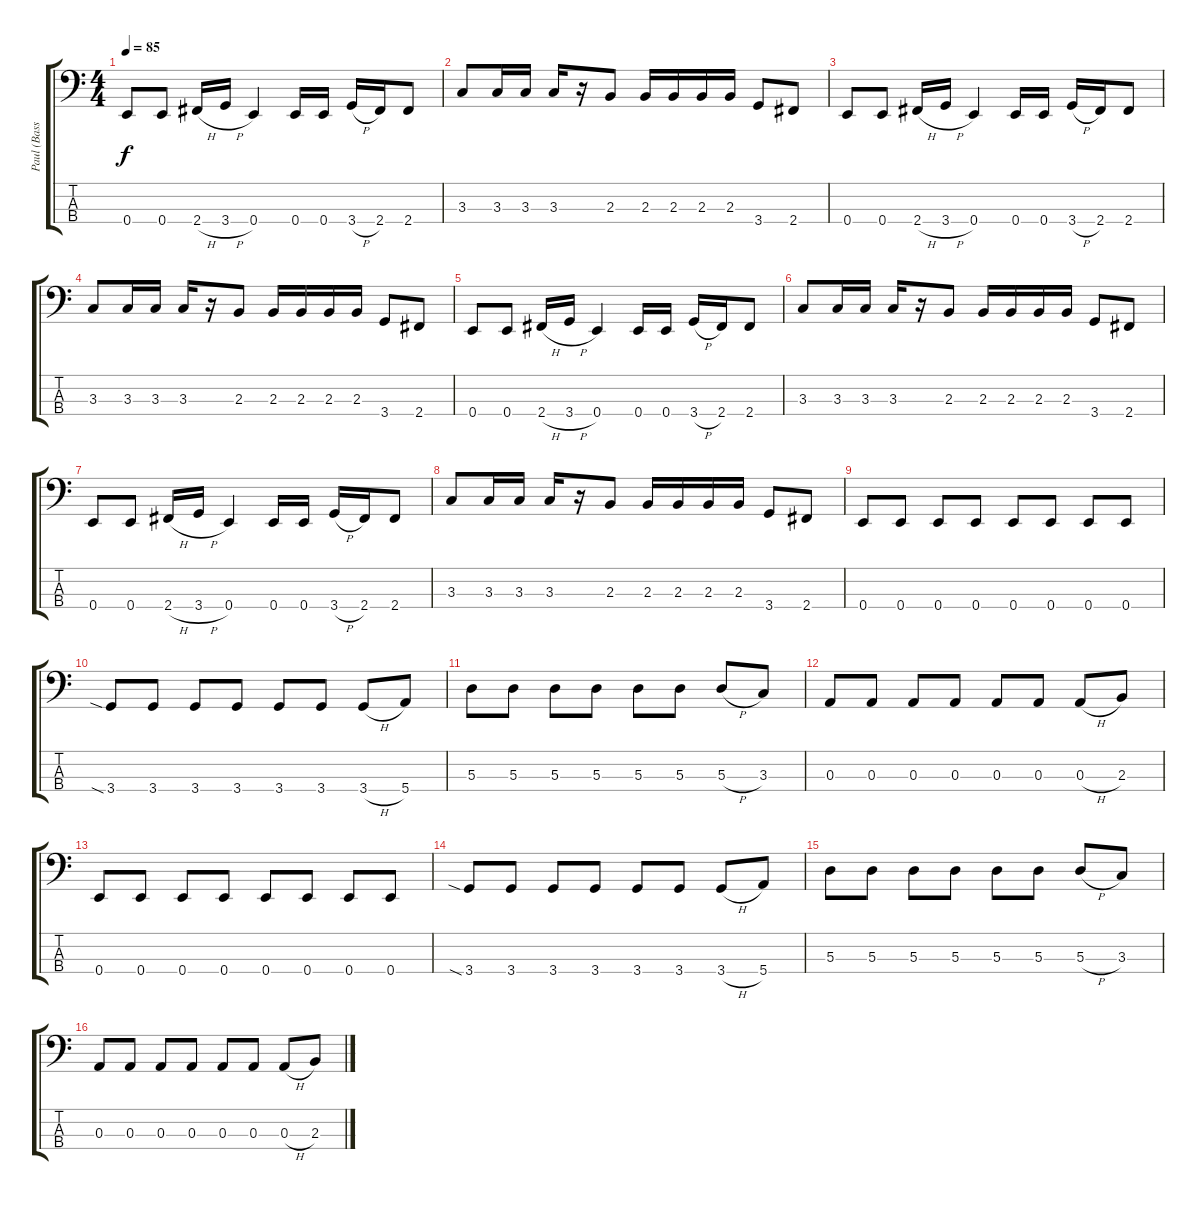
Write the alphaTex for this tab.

\track ("Paul (Bass)" "Paul (Bass") {instrument electricbasspick}
\staff {score tabs}
\tuning (G2 D2 A1 E1) {hide}
\ts (4 4)
\tempo 85
\clef f4
\ks c
0.4.8{dy f} 0.4.8 2.4{h}.16 3.4{h}.16 0.4.4 0.4.16 0.4.16 3.4{h}.16 2.4.16 2.4.8 |
3.3.8 3.3.16 3.3.16 3.3.16 r.16 2.3.8 2.3.16 2.3.16 2.3.16 2.3.16 3.4.8 2.4.8 |
0.4.8 0.4.8 2.4{h}.16 3.4{h}.16 0.4.4 0.4.16 0.4.16 3.4{h}.16 2.4.16 2.4.8 |
3.3.8 3.3.16 3.3.16 3.3.16 r.16 2.3.8 2.3.16 2.3.16 2.3.16 2.3.16 3.4.8 2.4.8 |
0.4.8 0.4.8 2.4{h}.16 3.4{h}.16 0.4.4 0.4.16 0.4.16 3.4{h}.16 2.4.16 2.4.8 |
3.3.8 3.3.16 3.3.16 3.3.16 r.16 2.3.8 2.3.16 2.3.16 2.3.16 2.3.16 3.4.8 2.4.8 |
0.4.8 0.4.8 2.4{h}.16 3.4{h}.16 0.4.4 0.4.16 0.4.16 3.4{h}.16 2.4.16 2.4.8 |
3.3.8 3.3.16 3.3.16 3.3.16 r.16 2.3.8 2.3.16 2.3.16 2.3.16 2.3.16 3.4.8 2.4.8 |
0.4.8 0.4.8 0.4.8 0.4.8 0.4.8 0.4.8 0.4.8 0.4.8 |
3.4{sia}.8 3.4.8 3.4.8 3.4.8 3.4.8 3.4.8 3.4{h}.8 5.4.8 |
5.3.8 5.3.8 5.3.8 5.3.8 5.3.8 5.3.8 5.3{h}.8 3.3.8 |
0.3.8 0.3.8 0.3.8 0.3.8 0.3.8 0.3.8 0.3{h}.8 2.3.8 |
0.4.8 0.4.8 0.4.8 0.4.8 0.4.8 0.4.8 0.4.8 0.4.8 |
3.4{sia}.8 3.4.8 3.4.8 3.4.8 3.4.8 3.4.8 3.4{h}.8 5.4.8 |
5.3.8 5.3.8 5.3.8 5.3.8 5.3.8 5.3.8 5.3{h}.8 3.3.8 |
0.3.8 0.3.8 0.3.8 0.3.8 0.3.8 0.3.8 0.3{h}.8 2.3.8
